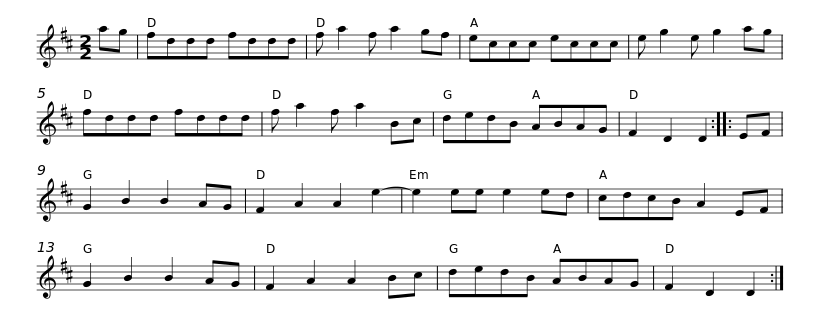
X:1
L:1/8
M:2/2
I:linebreak $
K:D
V:1 treble
V:1
 ag | fddd fddd | f a2 f a2 gf | eccc eccc | e g2 e g2 ag | %5
 fddd fddd |$ f a2 f a2 Bc | dedB ABAG | F2 D2 D2 :: EF | %10
 G2 B2 B2 AG | F2 A2 A2 e2- | e2 ee e2 ed | cdcB A2 EF |$ G2 B2 B2 AG | %15
 F2 A2 A2 Bc | dedB ABAG | F2 D2 D2 :| %18
